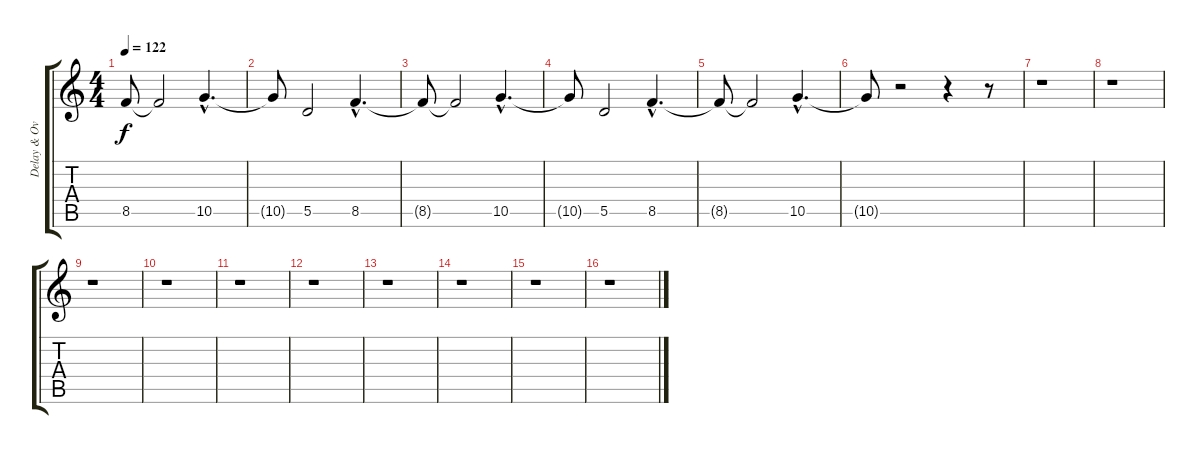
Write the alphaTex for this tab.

\track ("Delay & Overdub" "Delay & Ov") {instrument electricguitarclean}
\staff {score tabs}
\tuning (E4 B3 G3 D3 A2 E2) {hide}
\ts (4 4)
\tempo 122
\clef g2
\ks c
8.5{t}.8{dy f} 8.5{t}.2 10.5{hac}.4{d} |
10.5{t}.8 5.5.2 8.5{hac}.4{d} |
8.5{t}.8 8.5{t}.2 10.5{hac}.4{d} |
10.5{t}.8 5.5.2 8.5{hac}.4{d} |
8.5{t}.8 8.5{t}.2 10.5{hac}.4{d} |
10.5{t}.8 r.2 r.4 r.8 |
r.1 |
r.1 |
r.1 |
r.1 |
r.1 |
r.1 |
r.1 |
r.1 |
r.1 |
r.1
